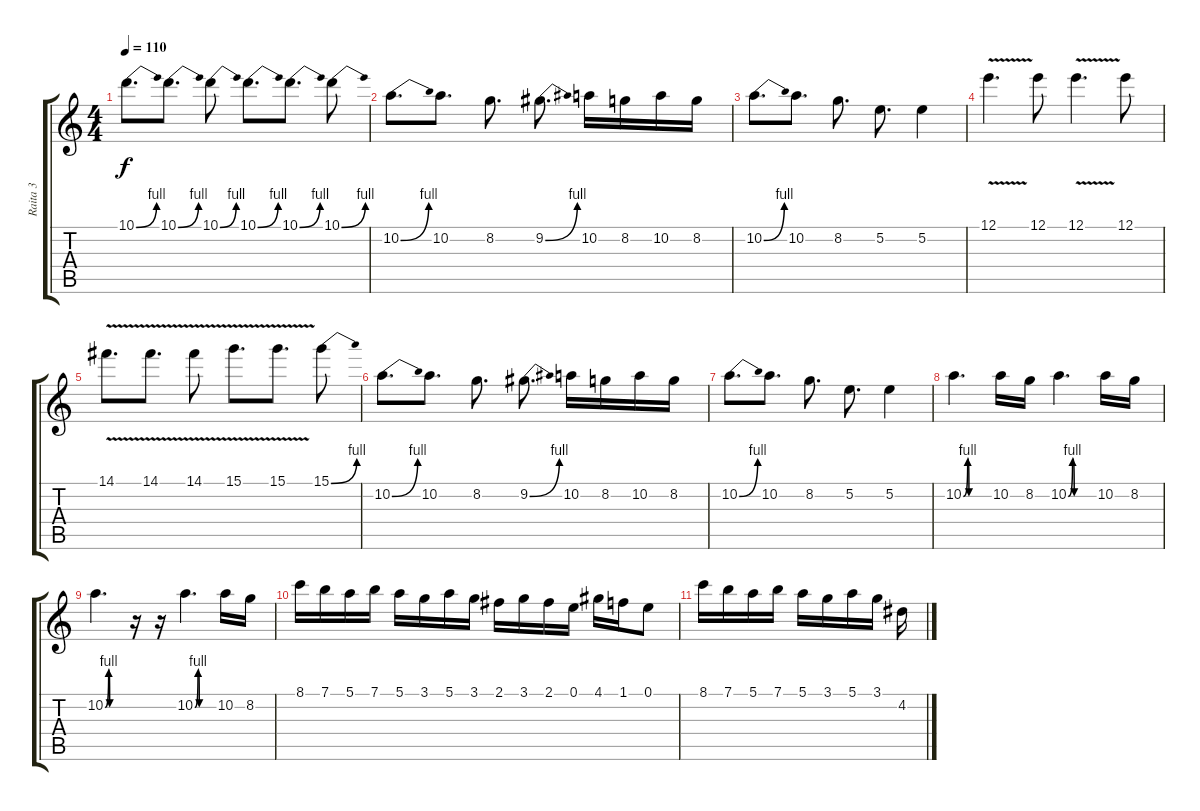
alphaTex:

\track ("Raita 3" "Raita 3") {instrument distortionguitar}
\staff {score tabs}
\tuning (E4 B3 G3 D3 A2 E2) {hide}
\ts (4 4)
\tempo 110
\clef g2
\ks c
10.1{be (bend 0 0 60 4)}.8{d dy f} 10.1{be (bend 0 0 60 4)}.8{d} 10.1{be (bend 0 0 60 4)}.8 10.1{be (bend 0 0 60 4)}.8{d} 10.1{be (bend 0 0 60 4)}.8{d} 10.1{be (bend 0 0 60 4)}.8 |
10.2{be (bend 0 0 60 4)}.8{d} 10.2.8{d} 8.2.8{d} 9.2{be (bend 0 0 60 4)}.8{d} 10.2.16 8.2.16 10.2.16 8.2.16 |
10.2{be (bend 0 0 60 4)}.8{d} 10.2.8{d} 8.2.8{d} 5.2.8{d} 5.2.4 |
12.1{v}.4{d} 12.1.8 12.1{v}.4{d} 12.1.8 |
14.1{v}.8{d} 14.1{v}.8{d} 14.1{v}.8 15.1{v}.8{d} 15.1{v}.8{d} 15.1{be (bend 0 0 60 4)}.8 |
10.2{be (bend 0 0 60 4)}.8{d} 10.2.8{d} 8.2.8{d} 9.2{be (bend 0 0 60 4)}.8{d} 10.2.16 8.2.16 10.2.16 8.2.16 |
10.2{be (bend 0 0 60 4)}.8{d} 10.2.8{d} 8.2.8{d} 5.2.8{d} 5.2.4 |
10.2{be (custom 0 0 10 4 13 0 15 0 20 0 60 0)}.4{d} 10.2.16 8.2.16 10.2{be (custom 0 0 10 4 14 0 60 0)}.4{d} 10.2.16 8.2.16 |
10.2{be (custom 0 0 10 4 13 0 15 0 20 0 60 0)}.4{d} r.16 r.16 10.2{be (custom 0 0 10 4 14 0 60 0)}.4{d} 10.2.16 8.2.16 |
8.1.16 7.1.16 5.1.16 7.1.16 5.1.16 3.1.16 5.1.16 3.1.16 2.1.16 3.1.16 2.1.16 0.1.16 4.1.16 1.1.16 0.1.8 |
8.1.16 7.1.16 5.1.16 7.1.16 5.1.16 3.1.16 5.1.16 3.1.16 4.2.16
